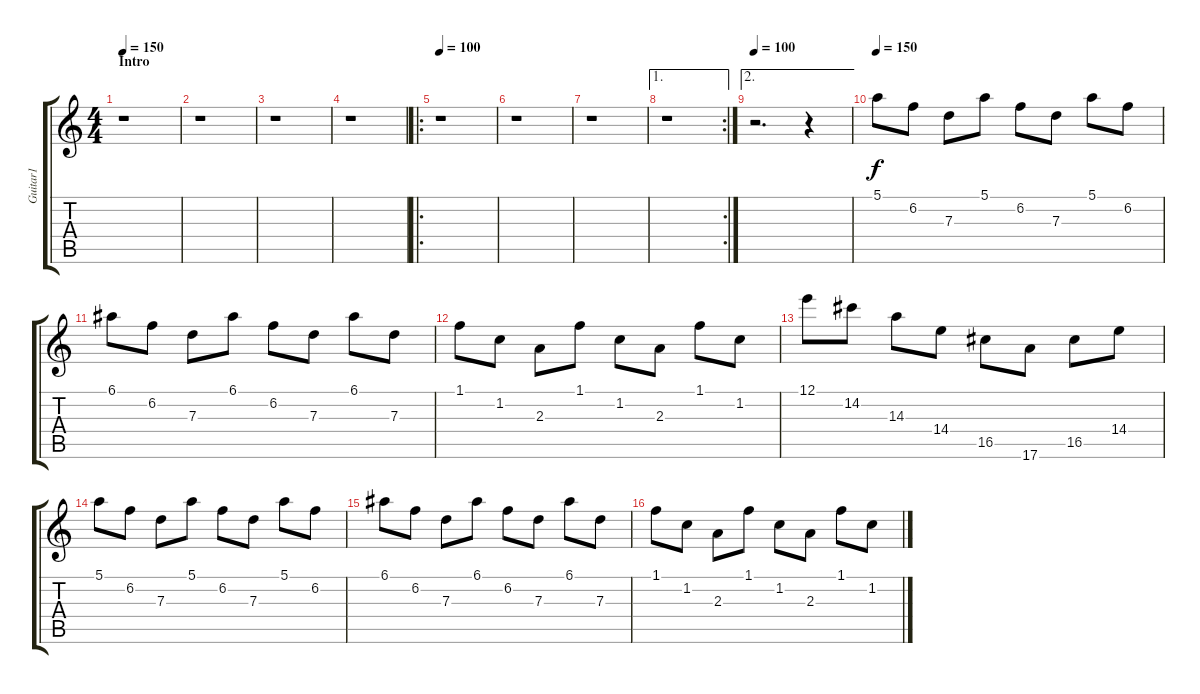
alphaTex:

\track ("Guitar1" "Guitar1") {instrument distortionguitar}
\staff {score tabs}
\tuning (E4 B3 G3 D3 A2 E2) {hide}
\ts (4 4)
\section ("" "Intro")
\tempo 150
\tempo 100
\tempo 150
\clef g2
\ks c
r.1{dy f instrument distortionguitar} |
r.1 |
r.1 |
r.1 |
\ro
\tempo 100
r.1 |
r.1 |
r.1 |
\ae 1
\rc 2
r.1 |
\ae 2
\tempo 100
r.2{d} r.4 |
\tempo 150
5.1.8 6.2.8 7.3.8 5.1.8 6.2.8 7.3.8 5.1.8 6.2.8 |
6.1.8 6.2.8 7.3.8 6.1.8 6.2.8 7.3.8 6.1.8 7.3.8 |
1.1.8 1.2.8 2.3.8 1.1.8 1.2.8 2.3.8 1.1.8 1.2.8 |
12.1.8 14.2.8 14.3.8 14.4.8 16.5.8 17.6.8 16.5.8 14.4.8 |
5.1.8 6.2.8 7.3.8 5.1.8 6.2.8 7.3.8 5.1.8 6.2.8 |
6.1.8 6.2.8 7.3.8 6.1.8 6.2.8 7.3.8 6.1.8 7.3.8 |
1.1.8 1.2.8 2.3.8 1.1.8 1.2.8 2.3.8 1.1.8 1.2.8
